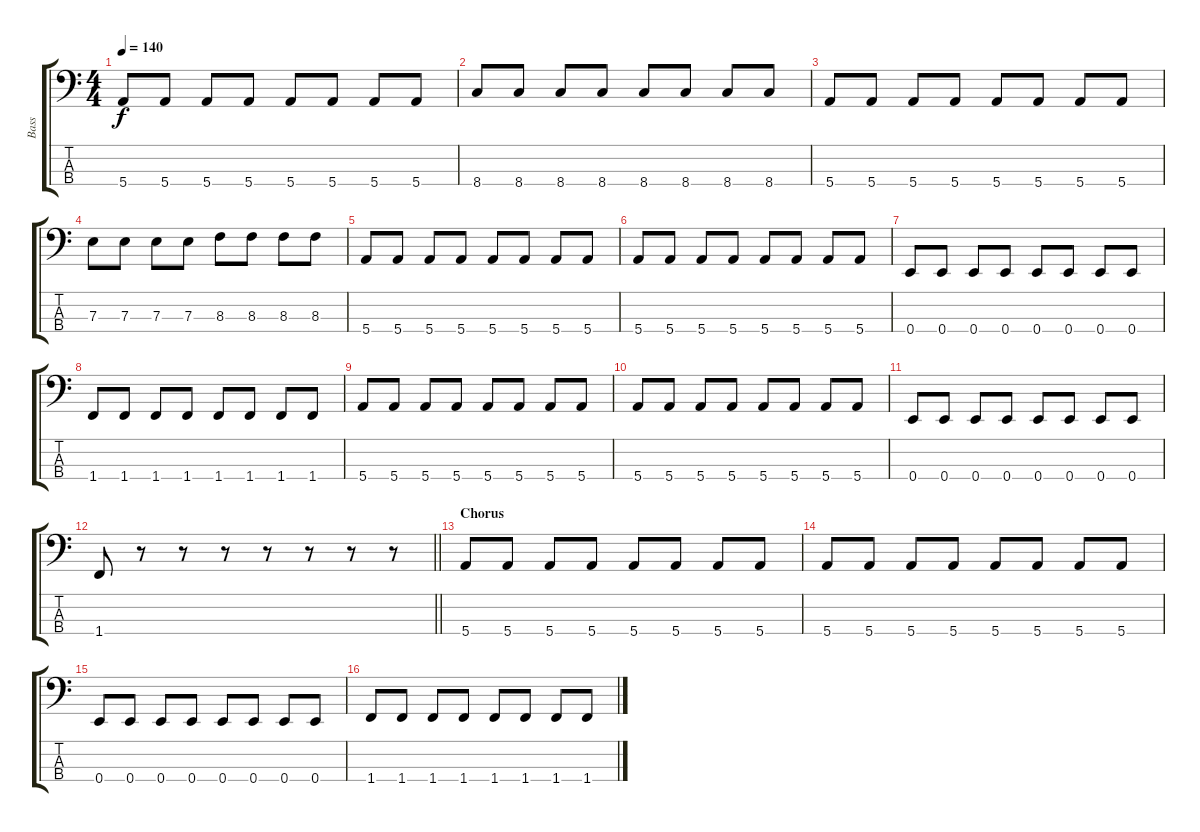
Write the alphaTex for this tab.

\track ("Bass" "Bass") {instrument electricbassfinger}
\staff {score tabs}
\tuning (G2 D2 A1 E1) {hide}
\ts (4 4)
\tempo 140
\clef f4
\ks c
5.4.8{dy f} 5.4.8 5.4.8 5.4.8 5.4.8 5.4.8 5.4.8 5.4.8 |
8.4.8 8.4.8 8.4.8 8.4.8 8.4.8 8.4.8 8.4.8 8.4.8 |
5.4.8 5.4.8 5.4.8 5.4.8 5.4.8 5.4.8 5.4.8 5.4.8 |
7.3.8 7.3.8 7.3.8 7.3.8 8.3.8 8.3.8 8.3.8 8.3.8 |
5.4.8 5.4.8 5.4.8 5.4.8 5.4.8 5.4.8 5.4.8 5.4.8 |
5.4.8 5.4.8 5.4.8 5.4.8 5.4.8 5.4.8 5.4.8 5.4.8 |
0.4.8 0.4.8 0.4.8 0.4.8 0.4.8 0.4.8 0.4.8 0.4.8 |
1.4.8 1.4.8 1.4.8 1.4.8 1.4.8 1.4.8 1.4.8 1.4.8 |
5.4.8 5.4.8 5.4.8 5.4.8 5.4.8 5.4.8 5.4.8 5.4.8 |
5.4.8 5.4.8 5.4.8 5.4.8 5.4.8 5.4.8 5.4.8 5.4.8 |
0.4.8 0.4.8 0.4.8 0.4.8 0.4.8 0.4.8 0.4.8 0.4.8 |
\barLineRight lightlight
1.4.8 r.8 r.8 r.8 r.8 r.8 r.8 r.8 |
\section ("" "Chorus")
5.4.8 5.4.8 5.4.8 5.4.8 5.4.8 5.4.8 5.4.8 5.4.8 |
5.4.8 5.4.8 5.4.8 5.4.8 5.4.8 5.4.8 5.4.8 5.4.8 |
0.4.8 0.4.8 0.4.8 0.4.8 0.4.8 0.4.8 0.4.8 0.4.8 |
1.4.8 1.4.8 1.4.8 1.4.8 1.4.8 1.4.8 1.4.8 1.4.8
